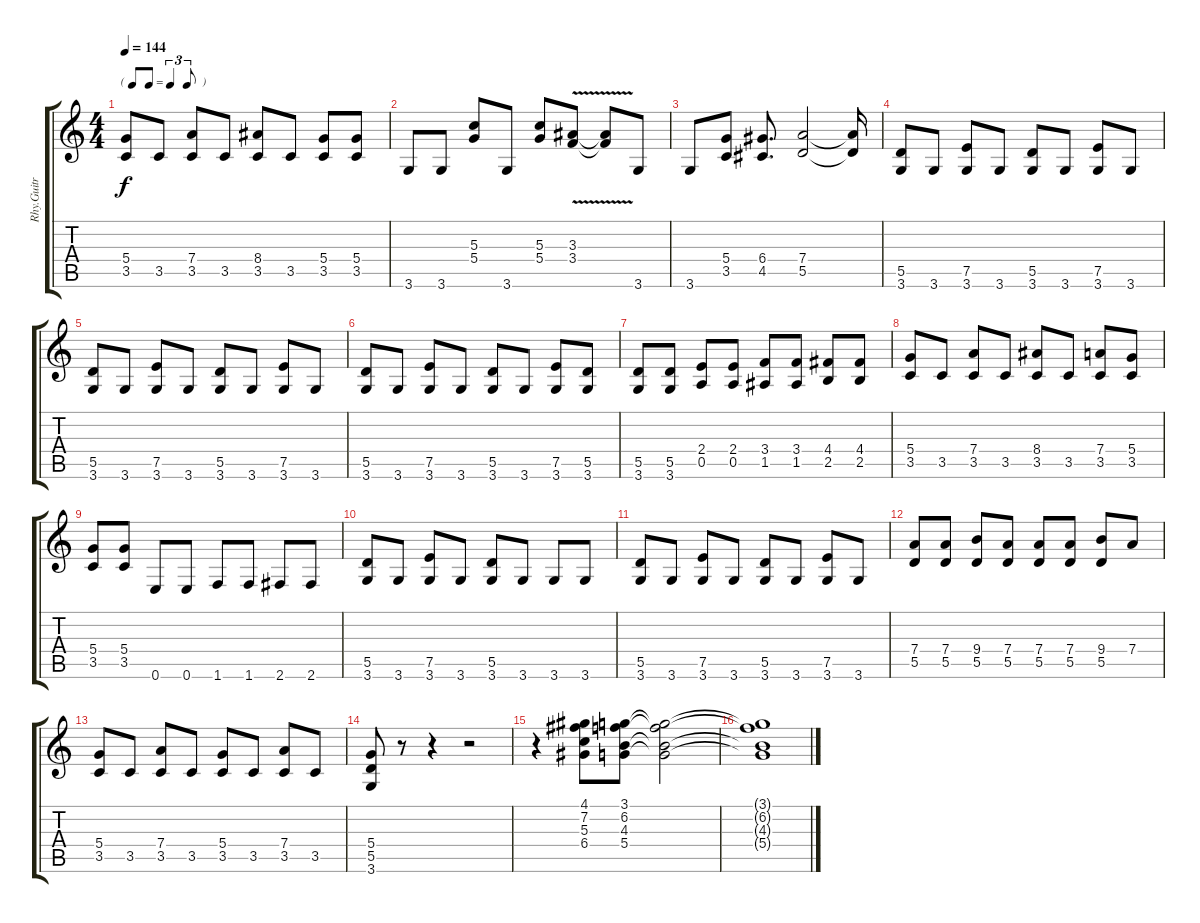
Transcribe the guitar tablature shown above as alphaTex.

\track ("Rhy.Guitr           " "Rhy.Guitr ") {instrument overdrivenguitar}
\staff {score tabs}
\tuning (E4 B3 G3 D3 A2 E2) {hide}
\ts (4 4)
\tf triplet8th
\tempo 144
\clef g2
\ks c
(5.4 3.5).8{dy f} 3.5.8 (7.4 3.5).8 3.5.8 (8.4 3.5).8 3.5.8 (5.4 3.5).8 (5.4 3.5).8 |
3.6.8 3.6.8 (5.3 5.4).8 3.6.8 (5.3 5.4).8 (3.3{v} 3.4{v}).8 (3.3{t} 3.4{t}).8 3.6.8 |
3.6.8 (5.4 3.5).8 (6.4 4.5).8{d} (7.4 5.5).2 (7.4{t} 5.5{t}).16 |
(5.5 3.6).8 3.6.8 (7.5 3.6).8 3.6.8 (5.5 3.6).8 3.6.8 (7.5 3.6).8 3.6.8 |
(5.5 3.6).8 3.6.8 (7.5 3.6).8 3.6.8 (5.5 3.6).8 3.6.8 (7.5 3.6).8 3.6.8 |
(5.5 3.6).8 3.6.8 (7.5 3.6).8 3.6.8 (5.5 3.6).8 3.6.8 (7.5 3.6).8 (5.5 3.6).8 |
(5.5 3.6).8 (5.5 3.6).8 (2.4 0.5).8 (2.4 0.5).8 (3.4 1.5).8 (3.4 1.5).8 (4.4 2.5).8 (4.4 2.5).8 |
(5.4 3.5).8 3.5.8 (7.4 3.5).8 3.5.8 (8.4 3.5).8 3.5.8 (7.4 3.5).8 (5.4 3.5).8 |
(5.4 3.5).8 (5.4 3.5).8 0.6.8 0.6.8 1.6.8 1.6.8 2.6.8 2.6.8 |
(5.5 3.6).8 3.6.8 (7.5 3.6).8 3.6.8 (5.5 3.6).8 3.6.8 3.6.8 3.6.8 |
(5.5 3.6).8 3.6.8 (7.5 3.6).8 3.6.8 (5.5 3.6).8 3.6.8 (7.5 3.6).8 3.6.8 |
(7.4 5.5).8 (7.4 5.5).8 (9.4 5.5).8 (7.4 5.5).8 (7.4 5.5).8 (7.4 5.5).8 (9.4 5.5).8 7.4.8 |
(5.4 3.5).8 3.5.8 (7.4 3.5).8 3.5.8 (5.4 3.5).8 3.5.8 (7.4 3.5).8 3.5.8 |
(5.4 5.5 3.6).8 r.8 r.4 r.2 |
r.4 (4.1 7.2 5.3 6.4).8 (3.1 6.2 4.3 5.4).8 (3.1{t} 6.2{t} 4.3{t} 5.4{t}).2 |
(3.1{t} 6.2{t} 4.3{t} 5.4{t}).1
